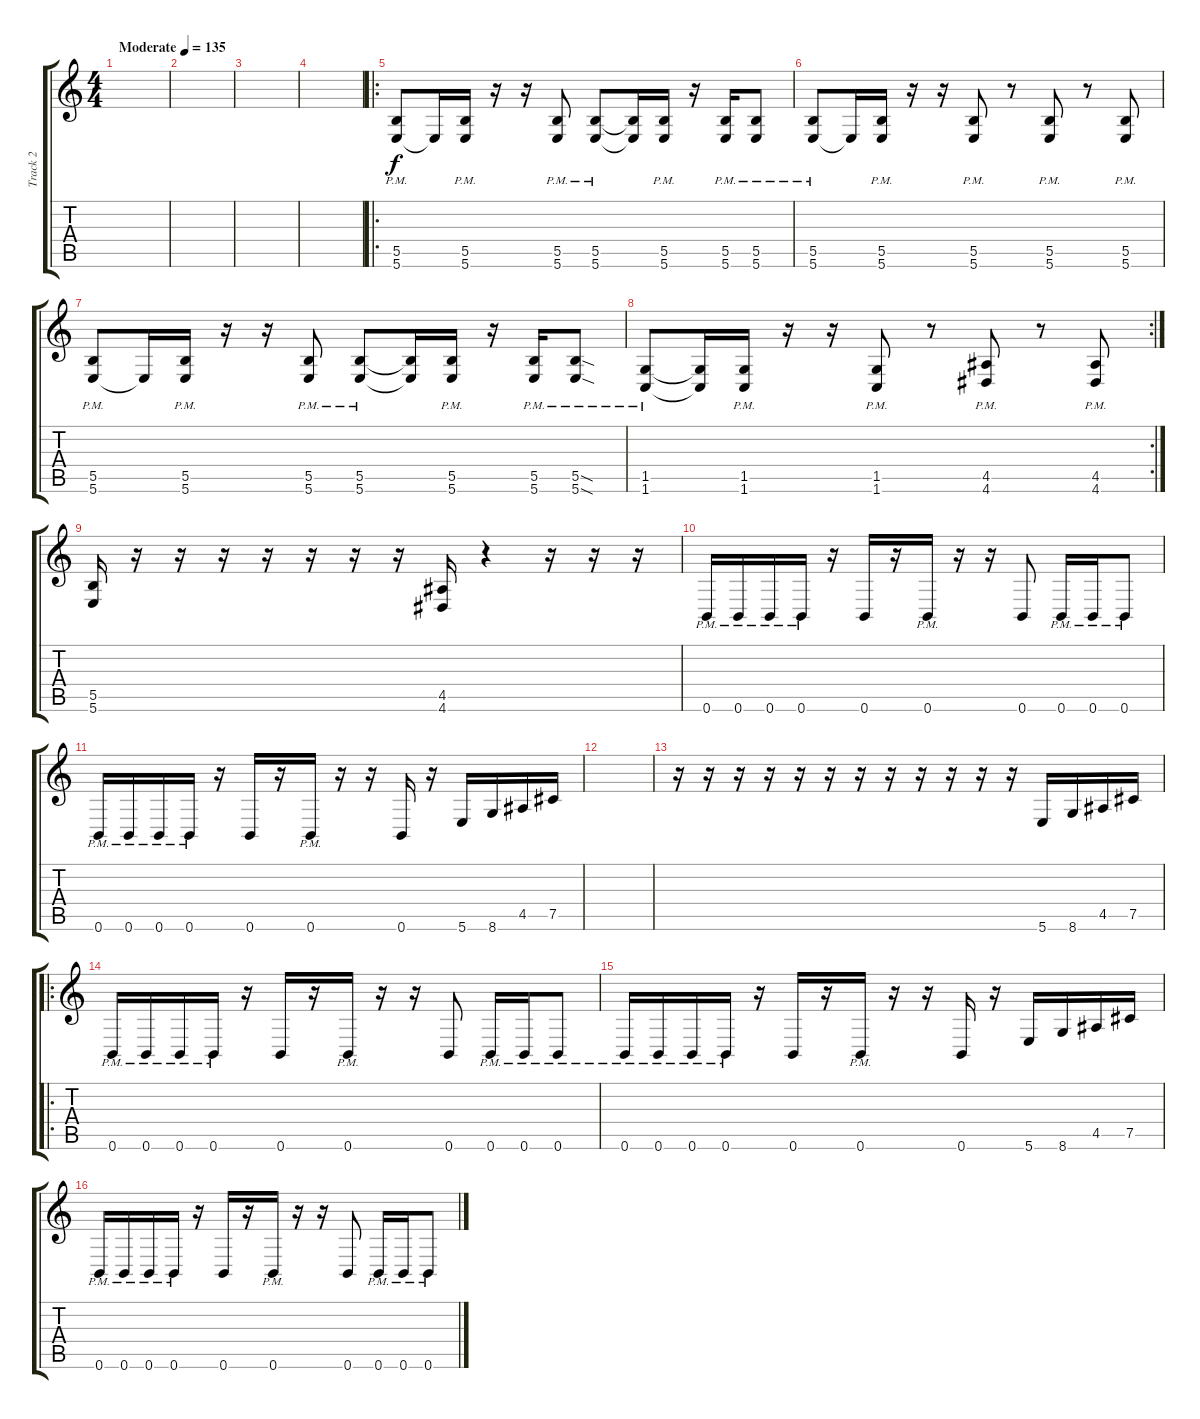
\track ("Track 2" "Track 2") {instrument distortionguitar}
\staff {score tabs}
\tuning (Db4 Ab3 E3 B2 Gb2 B1) {hide}
\ts (4 4)
\tempo (135 "Moderate")
\clef g2
\ks c
|
|
|
|
\ro
(5.5{pm} 5.6{pm}).8 5.6{t}.16 (5.5{pm} 5.6{pm}).16 r.16 r.16 (5.5{pm} 5.6{pm}).8 (5.5{pm} 5.6{pm}).8 (5.5{t} 5.6{t}).16 (5.5{pm} 5.6{pm}).16 r.16 (5.5{pm} 5.6{pm}).16 (5.5{pm} 5.6{pm}).8 |
(5.5{pm} 5.6{pm}).8 5.6{t}.16 (5.5{pm} 5.6{pm}).16 r.16 r.16 (5.5{pm} 5.6{pm}).8 r.8 (5.5{pm} 5.6{pm}).8 r.8 (5.5{pm} 5.6{pm}).8 |
(5.5{pm} 5.6{pm}).8 5.6{t}.16 (5.5{pm} 5.6{pm}).16 r.16 r.16 (5.5{pm} 5.6{pm}).8 (5.5{pm} 5.6{pm}).8 (5.5{t} 5.6{t}).16 (5.5{pm} 5.6{pm}).16 r.16 (5.5{pm} 5.6{pm}).16 (5.5{sod pm} 5.6{sod pm}).8 |
\rc 2
(1.5{pm} 1.6{pm}).8 (1.5{t} 1.6{t}).16 (1.5{pm} 1.6{pm}).16 r.16 r.16 (1.5{pm} 1.6{pm}).8 r.8 (4.5{pm} 4.6{pm}).8 r.8 (4.5{pm} 4.6{pm}).8 |
(5.5 5.6).16 r.16 r.16 r.16 r.16 r.16 r.16 r.16 (4.5 4.6).16 r.4 r.16 r.16 r.16 |
0.6{pm}.16 0.6{pm}.16 0.6{pm}.16 0.6{pm}.16 r.16 0.6.16 r.16 0.6{pm}.16 r.16 r.16 0.6.8 0.6{pm}.16 0.6{pm}.16 0.6{pm}.8 |
0.6{pm}.16 0.6{pm}.16 0.6{pm}.16 0.6{pm}.16 r.16 0.6.16 r.16 0.6{pm}.16 r.16 r.16 0.6.16 r.16 5.6.16 8.6.16 4.5.16 7.5.16 |
|
r.16 r.16 r.16 r.16 r.16 r.16 r.16 r.16 r.16 r.16 r.16 r.16 5.6.16 8.6.16 4.5.16 7.5.16 |
\ro
0.6{pm}.16 0.6{pm}.16 0.6{pm}.16 0.6{pm}.16 r.16 0.6.16 r.16 0.6{pm}.16 r.16 r.16 0.6.8 0.6{pm}.16 0.6{pm}.16 0.6{pm}.8 |
0.6{pm}.16 0.6{pm}.16 0.6{pm}.16 0.6{pm}.16 r.16 0.6.16 r.16 0.6{pm}.16 r.16 r.16 0.6.16 r.16 5.6.16 8.6.16 4.5.16 7.5.16 |
0.6{pm}.16 0.6{pm}.16 0.6{pm}.16 0.6{pm}.16 r.16 0.6.16 r.16 0.6{pm}.16 r.16 r.16 0.6.8 0.6{pm}.16 0.6{pm}.16 0.6{pm}.8
